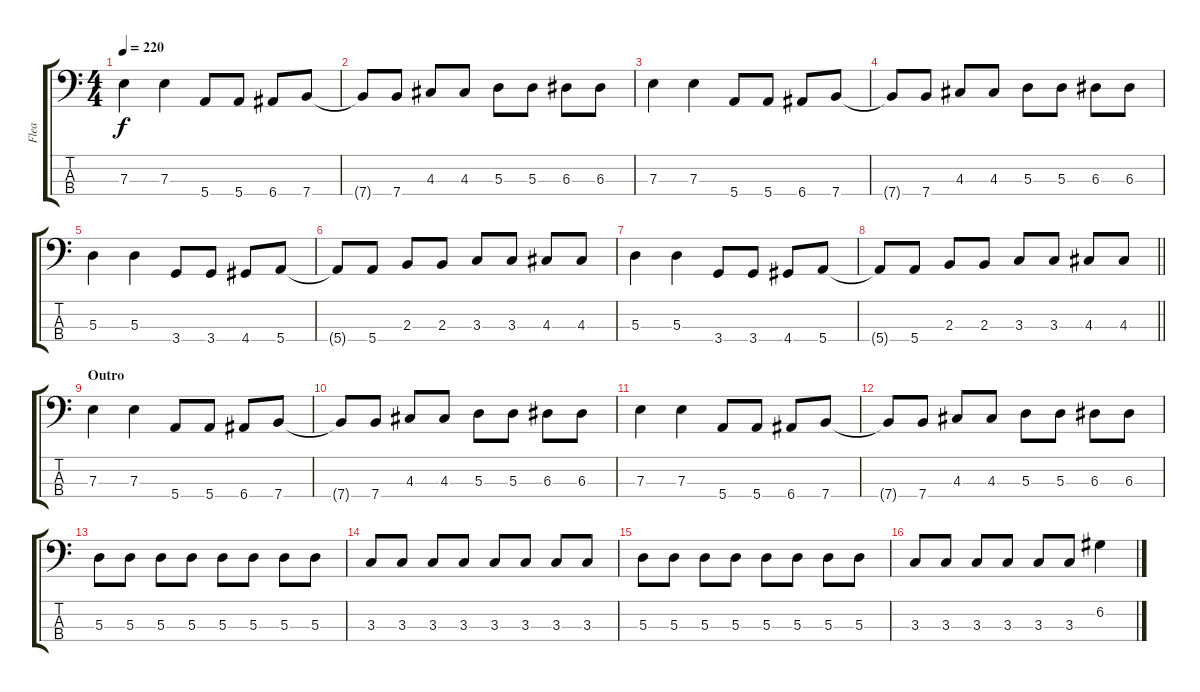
\track ("Flea " "Flea ") {instrument electricbassfinger}
\staff {score tabs}
\tuning (G2 D2 A1 E1) {hide}
\ts (4 4)
\tempo 220
\clef f4
\ks c
7.3.4{dy f} 7.3.4 5.4.8 5.4.8 6.4.8 7.4.8 |
7.4{t}.8 7.4.8 4.3.8 4.3.8 5.3.8 5.3.8 6.3.8 6.3.8 |
7.3.4 7.3.4 5.4.8 5.4.8 6.4.8 7.4.8 |
7.4{t}.8 7.4.8 4.3.8 4.3.8 5.3.8 5.3.8 6.3.8 6.3.8 |
5.3.4 5.3.4 3.4.8 3.4.8 4.4.8 5.4.8 |
5.4{t}.8 5.4.8 2.3.8 2.3.8 3.3.8 3.3.8 4.3.8 4.3.8 |
5.3.4 5.3.4 3.4.8 3.4.8 4.4.8 5.4.8 |
\barLineRight lightlight
5.4{t}.8 5.4.8 2.3.8 2.3.8 3.3.8 3.3.8 4.3.8 4.3.8 |
\section ("" "Outro")
7.3.4 7.3.4 5.4.8 5.4.8 6.4.8 7.4.8 |
7.4{t}.8 7.4.8 4.3.8 4.3.8 5.3.8 5.3.8 6.3.8 6.3.8 |
7.3.4 7.3.4 5.4.8 5.4.8 6.4.8 7.4.8 |
7.4{t}.8 7.4.8 4.3.8 4.3.8 5.3.8 5.3.8 6.3.8 6.3.8 |
5.3.8 5.3.8 5.3.8 5.3.8 5.3.8 5.3.8 5.3.8 5.3.8 |
3.3.8 3.3.8 3.3.8 3.3.8 3.3.8 3.3.8 3.3.8 3.3.8 |
5.3.8 5.3.8 5.3.8 5.3.8 5.3.8 5.3.8 5.3.8 5.3.8 |
3.3.8 3.3.8 3.3.8 3.3.8 3.3.8 3.3.8 6.2.4
